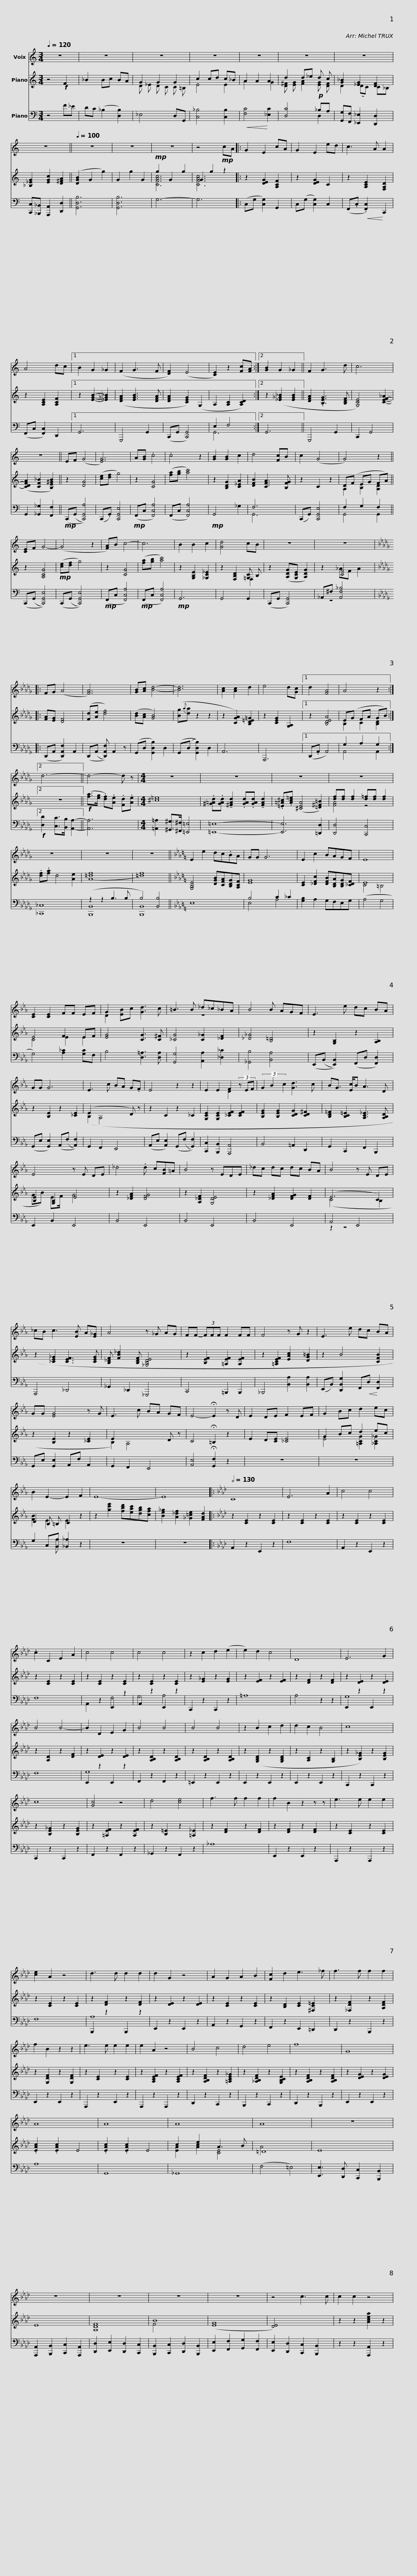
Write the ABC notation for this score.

X:1
%%score ( 1 2 3 ) ( 4 5 ) ( 6 7 8 )
L:1/8
Q:1/4=120
M:3/4
I:linebreak $
K:C
V:1 treble
V:2 treble
V:3 treble
V:4 treble
V:5 treble
V:6 bass
V:7 bass
V:8 bass
V:1
 z6 | z6 | z6 | z6 | z6 | %5
 z6 |$ z6 | z6 ||[Q:1/4=100] z6 | z6 | %10
 z6 | z4!mp! cA |:$ G2 E2 cA | G2 E2 ed | c3 A A2 | %15
 A4 dc |1 B2 G2 _G2 |$ (F2 G3 F | [DF]2) (E4 | [CE]2) z2 [Fc][FA] :|2 %20
 [GB]2 G2 _G2 || F2 G3 d | c6 |$ z6 || EF (G4 | %25
 [EG]6) | A[GB] .c4 | .c4 z2 | [GB]2 [GB]2 c2 | d4 [Fc]B |$ %30
 c2 (G4 | G4) z2 || [CE]F G4- | (G4 z2 | [FA])B c4- | %35
 c6 | B2 B2 c2 |$ [Gd]4 cB | z6 | z6 |: %40
[K:Db] FG (A4 | [FA]6) |$[K:Db] [GB][Ac] [Bd]4- | [Bd]6 | [Ac]2 [Ac]2 d2 | %45
 e4 d[Gc] |1 d2 [FA]4 |$ A4 z2 :|2 d6- || d4- d z | %50
[M:4/4] z8 |$ z8 | z8 | z8 | z8 |$ %55
 z8 | z8 ||[K:Eb] E2 e2 dc.BA | GG G6 |$[K:Eb] E2 c2 BAGF | %60
 E8 | [CE]2 [CE]2 FF EF | G2 x6 |$ =B3 B _d_c_BA | B4 B AGF | %65
 E3 e dc BA | GG G6 |$ E3 c BA G.F | E4 z2 z2 | E2 E2 F2 (3z EF | %70
 (3G2 B2 c2 [Gd]3 c |$ BG3/2 [Ec]/B A3 D | E4 z E DE | _d4 .d c[FB]=A |$ B4 z EDE | %75
 _dc dc dc BA | B4 z E DE |$ _cB c3 [EB] A[E_G] | A4 z _G AG | FF- (3FFF F2 FF |$ %80
 F4 z G z2 | E3 e dc BA | GG [EG]4 z G | E3 c BA GF |$ E4- !fermata!E2 z D | %85
 E2 DE F2 EF | G2 Bc d2 ec | B2 E2- E2 F2 |$ E8- | E8 |: %90
[K:Ab][Q:1/2=130] C8 | E6 A2 | c4 c4 | .c2 C2 E2 A2 | c4 c4 | %95
 c4 c4 |$ z2 c2 d2 (e2 | e2) d2 c4 | D8 | E6 G2 | %100
 B4 B4- | B2 D2 E2 G2 | B4 B4 | B4 B4 |$ z2 B2 c2 d2 | %105
 d2 c2 B4 | c8 | c8 | [Gc]4 z4 | d4 [ce]4 |$ %110
 f3 f f2 f2 | f2 B2 z2 z z | e3 e e2 e2 | [ce]2 A2 z4 | d3 d d2 d2 | %115
 d2 G2 z4 |$ A2 G2 A2 B2 | [Fc]2 d2 e3 _f | f3 f f2 f2 | f2 B2 z2 z2 | %120
 e3 e e2 e2 | e2 A2 z4 |$ B4 c4 | d4 e4 | f8 | %125
 G8 | A8 | A8 | A8 |$ A8 | %130
 z8 | z8 | z8 | z8 | z8 | %135
 z4 c3 c | c2 c2 z4 | %137
V:2
 x6 | x6 | x6 | x6 | x6 | %5
 x6 |$ x6 | x6 || x6 | x6 | %10
 x6 | x6 |:$ x6 | x6 | x6 | %15
 x6 |1 x6 |$ x6 | x6 | x6 :|2 %20
 x6 || x6 | x6 |$ x6 || x6 | %25
 x6 | x6 | x6 | x6 | x6 |$ %30
 x6 | x6 || x6 | x6 | x6 | %35
 x6 | x6 |$ x6 | x6 | x6 |: %40
[K:Db] x6 | x6 |$[K:Db] x6 | x6 | x6 | %45
 x6 |1 x6 |$ x6 :|2 x6 || x6 | %50
[M:4/4] x8 |$ x8 | x8 | x8 | x8 |$ %55
 x8 | x8 ||[K:Eb] x8 | x8 |$[K:Eb] x8 | %60
 x8 | x8 | D2 [EB]c [Gd]3 c |$ z8 | x8 | %65
 x8 | x8 |$ x8 | x8 | x8 | %70
 x8 |$ x8 | x8 | x8 |$ x8 | %75
 x8 | x8 |$ x8 | x8 | x8 |$ %80
 x8 | x8 | x8 | x8 |$ x8 | %85
 x8 | x8 | x8 |$ x8 | x8 |: %90
[K:Ab] x8 | x8 | x8 | x8 | x8 | %95
 x8 |$ x8 | x8 | x8 | x8 | %100
 x8 | x8 | x8 | x8 |$ x8 | %105
 x8 | x8 | x8 | x8 | x8 |$ %110
 x8 | x8 | x8 | x8 | x8 | %115
 x8 |$ x8 | x8 | x8 | x8 | %120
 x8 | x8 |$ x8 | x8 | x8 | %125
 x8 | x8 | x8 | x8 |$ x8 | %130
 x8 | x8 | x8 | x8 | x8 | %135
 x8 | x8 | %137
V:3
 x6 | x6 | x6 | x6 | x6 | %5
 x6 |$ x6 | x6 || x6 | x6 | %10
 x6 | x6 |:$ x6 | x6 | x6 | %15
 x6 |1 x6 |$ x6 | x6 | x6 :|2 %20
 x6 || x6 | x6 |$ x6 || x6 | %25
 x6 | x6 | x6 | x6 | x6 |$ %30
 x6 | x6 || x6 | x6 | x6 | %35
 x6 | x6 |$ x6 | x6 | x6 |: %40
[K:Db] x6 | x6 |$[K:Db] x6 | x6 | x6 | %45
 x6 |1 x6 |$ x6 :|2 x6 || x6 | %50
[M:4/4] x8 |$ x8 | x8 | x8 | x8 |$ %55
 x8 | x8 ||[K:Eb] x8 | x8 |$[K:Eb] x8 | %60
 x8 | x8 | x8 |$ x8 | x8 | %65
 x8 | x8 |$ x8 | x8 | x4 D2 x2 | %70
 x8 |$ x8 | x8 | x8 |$ x8 | %75
 x8 | x8 |$ x8 | x8 | x8 |$ %80
 x8 | x8 | x8 | x8 |$ x8 | %85
 x8 | x8 | x8 |$ x8 | x8 |: %90
[K:Ab] x8 | x8 | x8 | x8 | x8 | %95
 x8 |$ x8 | x8 | x8 | x8 | %100
 x8 | x8 | x8 | x8 |$ x8 | %105
 x8 | x8 | x8 | x8 | x8 |$ %110
 x8 | x8 | x8 | x8 | x8 | %115
 x8 |$ x8 | x8 | x8 | x8 | %120
 x8 | x8 |$ x8 | x8 | x8 | %125
 x8 | x8 | x8 | x8 |$ x8 | %130
 x8 | x8 | x8 | x8 | x8 | %135
 x8 | x8 | %137
V:4
 z4!f! F2 | _B2 Bc BA | G2 G2 G2 | c2 cd c_B | A2 A2 A2 | %5
 d2 d_e d c |$ [G_B]2 [_EG]2 [DF]2 | [_B,_EG]2 [EGc]2 [D^FA]2 || ([DGB]2 G2 g2) | G2 g2 G2 | %10
!mp! g2 G2 g2 | G2 g2 z2 |:$ z2 [DEG]2 [A,CF]2 | z2 [DEG]2 C2 | z2 [A,CE]2 [F,A,D]2 | %15
 z2 [A,CE]2 [A,CF]2 |1 z2 [EGB]2- [_E_G_B]2 |$ ([DFA]2 [EGB]3 [DFA] | [DFA]2 [CEG]2) (G,2 | A,2 [A,C]2 [A,CD]2) :|2 %20
 z2 ([_E_G_B]2 [EGB]2 || [DFA]2 .[B,EG]3 [B,DF] | [G,CE]4) [C-E-F-_A]2 |$ ([CDFA]2 [CF_B]2 [B,E^GB]2) || z2 [DG]4 | %25
 ([ce][df] g4) | z2 [CG]4 | ([fa][gb] [ac']4) | z2 [B,DG]2 [C_EA]2 | [DFB]2 [CFA]3 [B,FG] |$ %30
 z2 C2 z2 | D(F EG FA) || z2 [A,CG]4 |!mp! ([ce][df] g4) | z2 [CG]4 | %35
 ([fa][gb] [ac']4) | z2 [G,B,E]2 [_G,C_E]2 |$ z2 [F,B,D]2 [=G,C] B, | z2 ([A,DG][G,CE] [A,DG]2) | z2 [CF]4 |: %40
[K:Db] [FA][EG] [DF]4 | ([Fd][Ae] [df]4) |$[K:Db] ([Bd][Ac] [GB]4) | ([Bg]{a}[da] z2 z2 | z2 [CGA]2) [B,D=E=G]2 | %45
 z2 [CEG]2 [G,A,]2 |1 z2 [B,DEA]4 |$ E(G FA GB) :|2 z6 ||!f! ([fa]>[eg] .[df]).[Ae] .[Fd].[Ae] | %50
[M:4/4] [^c=e]8 |$ .[^G=Ad].[GAd] !tenuto![^FAd]2 .[GAd].[GAd] !tenuto![FAd]2 | .[=E=A^c].[Ac=e] ([^CEA]4 [=D^F=B]2) | [df][df] [df]2 [d=f][df] [df]2 | .[df].[fa] d4 [Ae]2 |$ %55
 ([A=df]8 | [=df]8) ||[K:Eb] [G,B,E]4 [DGB][CFA][B,DG][A,CF] | [EG]8 |$[K:Eb] [CE]2 [_DFc]2 [DFB][B,DA][B,DG][_CDF] | %60
 E8 | E4 F2 EF | [EG]4 [CG]3 [C^F] |$ [_CG]4 [C_G]2 [_DF]2 | [_D_G]4 [B,=D]4 | %65
 z2 [G,B,]2 z2 [A,B,]2 | z2 [B,E]2 z2 [_CE]2 |$ (E2 x4 D) z | z2 C2 z2 _C2 | [G,CE]2 [G,CE]2 [_CEF]2 [CEF]2 | %70
 [B,EG]2 [B,EG]2 [CDG]2 [CD^F]2 |$ [B,D=F]2 [B,C=E]2 [A,C_E]3 [A,B,D] | [B,E]2 [G,B,]2 E4 | z2 [_DFA]2 [DFG]4 |$ z2 [A,_DF]2 [G,DE]4 | %75
 z2 [_DFA]2 [DFG]2 [DF]2 | (E6 C2) |$ z2 [_CE_G]2 [CEF]3 [CEG] | [B,_DF] [FB_d]2 [B,DF] [_G,B,DE]4 | z2 [B,EF]2 [=A,EF]2 [A,EF]2 |$ %80
 z2 [=A,CEF]2 [EAc]2 [DG=B]2 | z2 B4 [CFB]2 | z2 [B,E]2 z2 [_CE]2 | E2 x4 D z |$ C4 !fermata!=B,2 z2 | %85
 E2 D[CE] [_CE]4 | G2 Bc d2 ec | D2 B, =B, C2 z2 |$ z2 [gc'e']2 [fbd'][eac'][dgb][cfa] | [Be_g]2 [A_df]2 [_G=ce]2 [FAd]2 |: %90
[K:Ab] z2 [CE]2 z2 [CE]2 | z2 [CE]2 z2 [CE]2 | z2 [CE]2 z2 [CE]2 | z2 [CE]2 z2 [CE]2 | z2 [CE]2 z2 [CE]2 | %95
 z2 [CE]2 z2 [CE]2 |$ z2 [E_G]2 z2 [EG]2 | z2 [EF]2 z2 [EF]2 | z2 [DF]2 z2 [DF]2 | z2 [DE]2 z2 [DE]2 | %100
 z2 [A,D]2 z2 [DF]2 | z2 [DE]2 z2 [DE]2 | z2 [A,B,D]2 z2 [A,B,D]2 | z2 [A,B,D]2 z2 [A,B,D]2 |$ z2 ([G,B,D]2 z2 [G,B,D]2 | %105
 z2 [A,C]2 z2 [G,B,]2 | z2 [B,E_G]2) z2 [B,EG]2 | z2 [B,E_G]2 z2 [B,EG]2 | z2 [=A,EF]2 z2 [A,EF]2 | z2 [B,=E]2 z2 [=A,_E]2 |$ %110
 z2 [DF]2 z2 [DF]2 | z2 [DF]2 z2 [DF]2 | z2 [CE]2 z2 [CE]2 | z2 [CE]2 z2 [CE]2 | z2 [DF]2 z2 [DF]2 | %115
 z2 [DE]2 z2 [DE]2 |$ z2 [CE]2 z2 [CE]2 | z2 [B,D]2 [CE]2 [^F,C=E]2 | z2 [_F,DF]2 z2 [A,DF]2 | z2 [G,DF]2 z2 [G,DF]2 | %120
 z2 [CE]2 z2 [CE]2 | z2 [A,CEF]2 z2 [A,CEF]2 |$ z2 [A,B,DF]2 z2 [=A,CE_G]2 | z2 [_A,B,DF]2 z2 [G,B,CE]2 | z2 [A,B,DF]2 z2 [A,B,DF]2 | %125
 z2 [DEG]2 z2 [DEG]2 | .[EAc]2 .[EAc]2 E4 | .[EAc]2 .[EAc]2 E4 | c2 e2 A3 B |$ =D8 | %130
 E8 | E8 | [A,DF]8 | B8 | ([EG]8 | %135
 [DE]4) x4 | z2 z2 [Acea]2 z2 | %137
V:5
 x6 | x6 | D _E D C C =B, | E4 E2 | A2 x2 G2 | %5
 [D^F] [EG] [FA]2 [EG] [DF] |$ D2 (DC) C_B, | x6 || x6 | x6 | %10
 [CFAc]6 | [CFAc]6 |:$ x6 | x6 | x6 | %15
 x6 |1 x6 |$ x6 | x6 | x6 :|2 %20
 x6 || x6 | x6 |$ x6 || x6 | %25
 x6 | x6 | x6 | x6 | x6 |$ %30
 x6 | A,2 B,2 [A,D]2 || x6 | x6 | x6 | %35
 x6 | x6 |$ x4 F,2 | x6 | z2 _AF A2 |: %40
[K:Db] x6 | x6 |$[K:Db] x6 | x6 | x6 | %45
 x6 |1 x6 |$ B,2 C2 [B,D]2 :|2 x6 || x6 | %50
[M:4/4] x8 |$ x8 | x8 | [FA]4 z4 | x8 |$ %55
 x8 | x8 ||[K:Eb] x8 | x8 |$[K:Eb] x8 | %60
 C4 =B,4 | C4 E2 E2 | x8 |$ x8 | x8 | %65
 x8 | x8 |$ (B,2 A,4 x2 | x8 | x8 | %70
 x8 |$ x8 | GB) EF/ x/ G4 | x8 |$ x8 | %75
 x8 | (C4 x2 B,2 |$ x8 | x8 | x8 |$ %80
 x8 | x8 | x8 | B,2) A,4 x2 |$ x8 | %85
 x8 | E4 [=A,CG]2 [_A,C_G]2 | [FB]2 E2 E2 x2 |$ x8 | x8 |: %90
[K:Ab] x8 | x8 | x8 | x8 | x8 | %95
 x8 |$ x8 | x8 | x8 | x8 | %100
 x8 | x8 | x8 | x8 |$ x8 | %105
 x8 | x8 | x8 | x8 | x8 |$ %110
 x8 | x8 | x8 | x8 | x8 | %115
 x8 |$ x8 | x8 | x8 | x8 | %120
 x8 | x8 |$ x8 | x8 | x8 | %125
 x8 | x8 | x8 | [EA]2 [Ac]2 [CE]4 |$ A4 x4 | %130
 x8 | x8 | x8 | F4 x4 | x8 | %135
 x8 | x8 | %137
V:6
 z4 F_E | DC (_B,2 [D,B,]2) | _E,4 D,G,, | [C,_B,]4 [C,B,]2 |!<(! [F,C]4!<)! [_E,C]2 | %5
 [D,C]4!p! _B,A, |$ [G,,G,][F,,F,] [_E,,_E,]2 [D,,D,]2 | [C,,C,][_B,,,_B,,] [A,,,A,,]2 [D,,D,]2 || [G,,D,B,]6 | [G,,-D,-B,]6 | %10
 G,6- | G,6 |:$ (C,G, [C,G,]2) G,,2 | C,(G, [C,G,]2) C,2 | (F,,.C,!<(! .[F,,C,]2)!<)! C,,2 | %15
 (F,,C, [F,,C,]2) D,,2 |1 G,,6 |$ G,,,4 G,,2 | (C,,G,, [C,,G,,]4) | E,2 F,4 :|2 %20
 G,,6 || G,,,4 G,,2 | C,,2 G,,4 |$ G,,2 [_G,,_G,]2 [F,,F,]2 ||!mp! (C,,(G,, [C,,G,,A,]4)) | %25
 (C,,.G,,) [C,,G,,E,]4 |!mp! (F,,C, [F,,C,A,]4) | (F,,C, [F,,C,A,]4) |!mp! G,,4 _G,2 | F,6 |$ %30
 (C,,G,,) [C,,G,,E,]4 | F,2 G,2 F,2 || (C,,(G,, [C,,G,,E,]4)) | (C,,(G,, [C,,G,,E,]4)) |!mp! (F,,C, [F,,C,A,]4) | %35
!mp! (F,,C, [F,,C,A,]4) |!mp! G,,6 |$ G,,4 G,,2 | (C,,G,, [C,,G,,]4) | _A,,^F, [A,,F,_B,]4 |: %40
[K:Db] (D,,A,, [D,,A,,F,]2) A,,2 | (D,,(A,, [D,,A,,F,])) A,,2 z |$[K:Db] (G,,D, [G,,D,B,]2) D,2 | (G,,(D, [G,,D,B,]2)) D,2 | A,,6 | %45
 A,,,6 |1 (D,,.A,, A,,4) |$ G,2 A,2 G,2 :|2!f! [D,D]2 [C,C]>[B,,B,] [A,,A,]2- || [A,,A,]6 | %50
[M:4/4] [=A,,=A,]2 [^G,,^G,]>[^F,,^F,] [=E,,=E,]4 |$ [=E,,=E,]8- | [E,,E,]6 [=D,,D,]2 | [D,,D,]4 [C,,C,]4 | [_C,,_C,]8 |$ %55
 (z2 z2 B,3 B, | B,4) [B,,B,]4 ||[K:Eb] E,8 | B,4 C2 _C2 |$[K:Eb] [G,B,]2 A,2 G,F,E,G, | %60
 (A,4 G,4 | G,4) [A,_C]2 [G,C]F, | B,4 [D,=A,]3 [D,A,] |$ [G,,G,]4 [A,,A,]2 [_D,_C]2 | [_G,,B,]4 [B,,A,]4 | %65
 (E,,(B,, [E,,B,,]2)) (F,,D, [F,,D,]2) | (G,,E, [G,,E,]2) (A,,(F, [A,,F,]2)) |$ G,,2 F,,2 E,,4 | (A,,E, [A,,E,]2) (G,,(F, [G,,F,]2)) | [C,,C,]2 [B,,,B,,]2 [A,,,A,,]4 | %70
 B,,4 =A,,2 D,,2 |$ G,,2 C,,2 F,,2 B,,,2 | E,,2 B,,2 E,,4 | B,,4 E,,4 |$ B,,4 E,,4 | %75
 B,,4 E,,4 | A,,4 E,,4 |$ A,,,4 _D,,4 | _G,,2 _D,,2 _G,,,4 | C,,4 =B,,,2 B,,,2 |$ %80
 _B,,,4 [B,,A,]2 [B,,A,]2 | (E,,B,,) [D,,B,,G,]2 F,,!<(!D,!<)! [F,,D,]2 | G,,E, [G,,E,]2 A,,F, A,,2 | G,,2 F,,2 E,,4 |$ [A,,E,]4 !fermata![G,,F,]2 z2 | %85
 z8 | z8 | x6 z2 |$ z8 | z8 |: %90
[K:Ab] A,,2 z2 E,,2 z2 | F,8 | A,,2 z2 E,,2 z2 | F,8 | x2 z2 E,,2 z2 | %95
 A,,2 z2 E,,2 z2 |$ C,,2 z2 C,,2 z2 | =A,8 | x8 | E,,2 z2 E,,2 z2 | %100
 F,8 | E,,2 z2 E,,2 z2 | F,,2 z2 F,,2 z2 | =E,,2 z2 E,,2 z2 |$ E,,2 z2 E,,2 z2 | %105
 E,,2 z2 E,,2 z2 | C,,2 z2 C,,2 z2 | C,,2 z2 C,,2 z2 | F,,2 z2 F,,2 z2 | _G,,2 z2 F,,2 z2 |$ %110
 _A,8 | E,,2 z2 E,,2 z2 | A,,,2 z2 A,,,2 z2 | F,8 | B,,,2 z2 B,,,2 z2 | %115
 E,,2 z2 E,,2 z2 |$ A,,2 z2 G,,2 z2 | F,,2 z2 E,,2 =D,,2 | D,,2 z2 B,,,2 z2 | E,,2 z2 E,,2 z2 | %120
 A,,,2 z2 E,,2 z2 | A,,,2 z2 A,,,2 z2 |$ D,,2 z2 C,,2 z2 | B,,,2 z2 C,,2 z2 | D,,2 z2 B,,,2 z2 | %125
 E,,2 z2 E,,2 z2 | A,8 | G,,8 | _G,,8 |$ (F,4 =E,4) | %130
 [E,,E,]3 [D,,D,] [C,,C,]2 [B,,,B,,]2 | [A,,,A,,]2 [B,,,B,,]2 [C,,C,]2 [A,,,A,,]2 | [D,,D,]2 [E,,E,]2 [D,,D,]2 [C,,C,]2 | [B,,,B,,]2 [C,,C,]2 [D,,D,]2 [B,,,B,,]2 | [E,,E,]2 [F,,F,]2 [G,,G,]2 [F,,F,]2 | %135
 [E,,E,]2 [D,,D,]2 [C,,C,]2 [B,,,B,,]2 | z2 z2 [A,,,A,,]2 z2 | %137
V:7
 x6 | x6 | x6 | x6 | x6 | %5
 x4 D,2 |$ x6 | x6 || x6 | x6 | %10
 x6 | x6 |:$ x6 | x6 | x6 | %15
 x6 |1 x6 |$ x6 | x6 | G,,6 :|2 %20
 x6 || x6 | x6 |$ x6 || x6 | %25
 x6 | x6 | x6 | x6 | G,,6 |$ %30
 x6 | G,,4 G,,2 || x6 | x6 | x6 | %35
 x6 | x6 |$ x6 | x6 | x z4 x |: %40
[K:Db] x6 | x6 |$[K:Db] x6 | x6 | x6 | %45
 x6 |1 x6 |$ A,,4 A,,2 :|2 x6 || x6 | %50
[M:4/4] x8 |$ x8 | x8 | x8 | x8 |$ %55
 [B,,,B,,]8 | [B,,,B,,]8 ||[K:Eb] x8 | E,4 A,4 |$[K:Eb] x8 | %60
 x8 | x8 | x8 |$ x8 | x8 | %65
 x8 | x8 |$ x8 | x8 | x8 | %70
 x8 |$ x8 | x8 | x8 |$ x8 | %75
 x8 | z2 z4 x2 |$ x8 | x8 | x8 |$ %80
 x8 | x8 | x8 | x8 |$ x8 | %85
 x8 | x8 | G,2 C,[B,,A,] [_B,,_A,]2 x2 |$ x8 | x8 |: %90
[K:Ab] x8 | x8 | x8 | x8 | A,,2 x2 F,4 | %95
 G,4 A,4 |$ x8 | x8 | A,4 z2 z2 | G,8 | %100
 x8 | G,8 | x8 | x8 |$ x8 | %105
 x8 | x8 | x8 | x8 | x8 |$ %110
 x8 | x8 | x8 | x8 | A,8 | %115
 x8 |$ x8 | x8 | x8 | x8 | %120
 x8 | x8 |$ x8 | x8 | x8 | %125
 x8 | x8 | x8 | x8 |$ x8 | %130
 x8 | x8 | x8 | x8 | x8 | %135
 x8 | x8 | %137
V:8
 x6 | x6 | x6 | x6 | x6 | %5
 x6 |$ x6 | x6 || x6 | x6 | %10
 x6 | x6 |:$ x6 | x6 | x6 | %15
 x6 |1 x6 |$ x6 | x6 | x6 :|2 %20
 x6 || x6 | x6 |$ x6 || x6 | %25
 x6 | x6 | x6 | x6 | x6 |$ %30
 x6 | x6 || x6 | x6 | x6 | %35
 x6 | x6 |$ x6 | x6 | x6 |: %40
[K:Db] x6 | x6 |$[K:Db] x6 | x6 | x6 | %45
 x6 |1 x6 |$ x6 :|2 x6 || x6 | %50
[M:4/4] x8 |$ x8 | x8 | x8 | x8 |$ %55
 x8 | x8 ||[K:Eb] x8 | x8 |$[K:Eb] x8 | %60
 x8 | x8 | x8 |$ x8 | x8 | %65
 x8 | x8 |$ x8 | x8 | x8 | %70
 x8 |$ x8 | x8 | x8 |$ x8 | %75
 x8 | x8 |$ x8 | x8 | x8 |$ %80
 x8 | x8 | x8 | x8 |$ x8 | %85
 x8 | x8 | x3 [B,,A,] x4 |$ x8 | x8 |: %90
[K:Ab] x8 | x8 | x8 | x8 | x8 | %95
 x8 |$ x8 | x8 | x8 | x8 | %100
 x8 | x8 | x8 | x8 |$ x8 | %105
 x8 | x8 | x8 | x8 | x8 |$ %110
 x8 | x8 | x8 | x8 | x8 | %115
 x8 |$ x8 | x8 | x8 | x8 | %120
 x8 | x8 |$ x8 | x8 | x8 | %125
 x8 | x8 | x8 | x8 |$ x8 | %130
 x8 | x8 | x8 | x8 | x8 | %135
 x8 | x8 | %137
